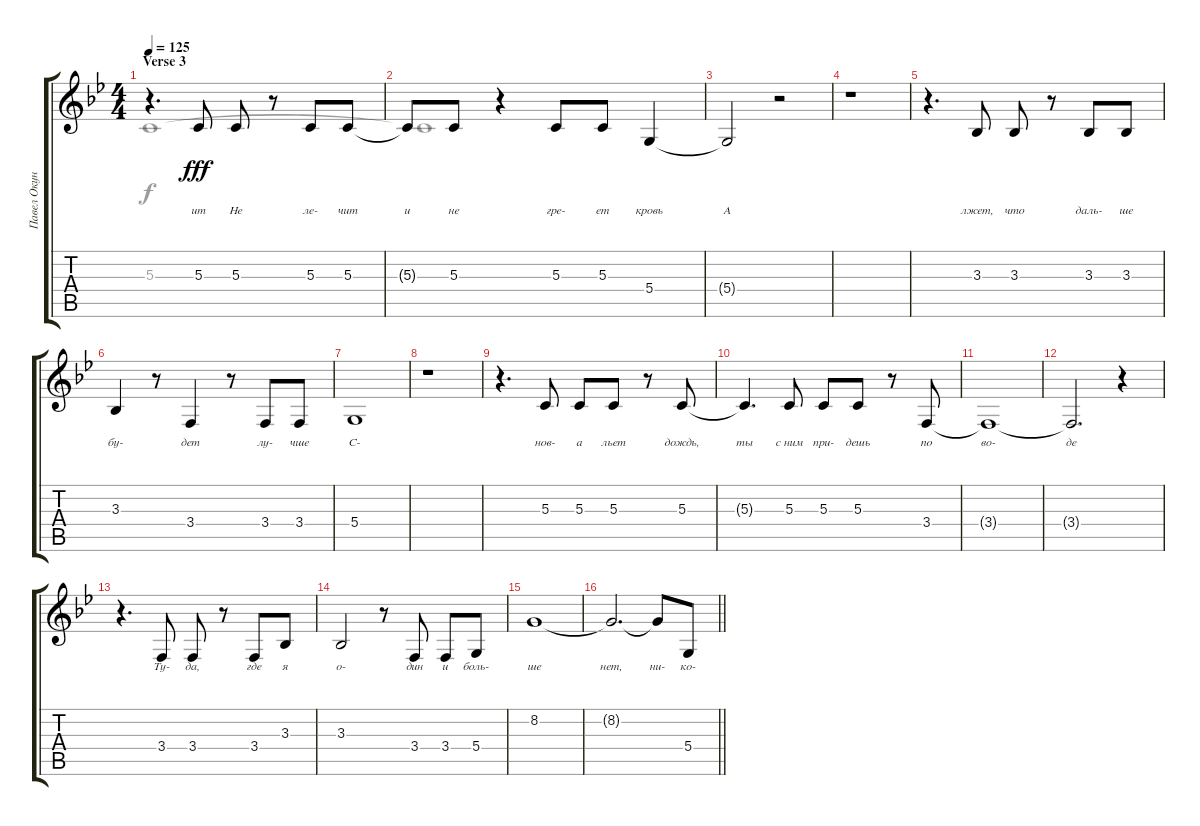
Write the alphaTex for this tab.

\track ("Павел Окунев" "Павел Окун") {instrument altosax}
\staff {score tabs}
\tuning (E4 B3 G3 D3 A2 E2) {hide}
\voice
\ts (4 4)
\section ("" "Verse 3")
\tempo 125
\clef g2
\ks bb
r.4{d dy fff} 5.3.8{lyrics (0 "ит") lyrics (1 "") lyrics (2 "") lyrics (3 "") lyrics (4 "")} 5.3.8{lyrics (0 "Не") lyrics (1 "") lyrics (2 "") lyrics (3 "") lyrics (4 "")} r.8 5.3.8{lyrics (0 "ле-") lyrics (1 "") lyrics (2 "") lyrics (3 "") lyrics (4 "")} 5.3.8{lyrics (0 "чит") lyrics (1 "") lyrics (2 "") lyrics (3 "") lyrics (4 "")} |
5.3{t}.8{lyrics (0 "и") lyrics (1 "") lyrics (2 "") lyrics (3 "") lyrics (4 "")} 5.3.8{lyrics (0 "не") lyrics (1 "") lyrics (2 "") lyrics (3 "") lyrics (4 "")} r.4 5.3.8{lyrics (0 "гре-") lyrics (1 "") lyrics (2 "") lyrics (3 "") lyrics (4 "")} 5.3.8{lyrics (0 "ет") lyrics (1 "") lyrics (2 "") lyrics (3 "") lyrics (4 "")} 5.4.4{lyrics (0 "кровь") lyrics (1 "") lyrics (2 "") lyrics (3 "") lyrics (4 "")} |
5.4{t}.2{lyrics (0 "А") lyrics (1 "") lyrics (2 "") lyrics (3 "") lyrics (4 "")} r.2 |
r.1 |
r.4{d} 3.3.8{lyrics (0 "лжет,") lyrics (1 "") lyrics (2 "") lyrics (3 "") lyrics (4 "")} 3.3.8{lyrics (0 "что") lyrics (1 "") lyrics (2 "") lyrics (3 "") lyrics (4 "")} r.8 3.3.8{lyrics (0 "даль-") lyrics (1 "") lyrics (2 "") lyrics (3 "") lyrics (4 "")} 3.3.8{lyrics (0 "ше") lyrics (1 "") lyrics (2 "") lyrics (3 "") lyrics (4 "")} |
3.3.4{lyrics (0 "бу-") lyrics (1 "") lyrics (2 "") lyrics (3 "") lyrics (4 "")} r.8 3.4.4{lyrics (0 "дет") lyrics (1 "") lyrics (2 "") lyrics (3 "") lyrics (4 "")} r.8 3.4.8{lyrics (0 "лу-") lyrics (1 "") lyrics (2 "") lyrics (3 "") lyrics (4 "")} 3.4.8{lyrics (0 "чше") lyrics (1 "") lyrics (2 "") lyrics (3 "") lyrics (4 "")} |
5.4.1{lyrics (0 "С-") lyrics (1 "") lyrics (2 "") lyrics (3 "") lyrics (4 "")} |
r.1 |
r.4{d} 5.3.8{lyrics (0 "нов-") lyrics (1 "") lyrics (2 "") lyrics (3 "") lyrics (4 "")} 5.3.8{lyrics (0 "а") lyrics (1 "") lyrics (2 "") lyrics (3 "") lyrics (4 "")} 5.3.8{lyrics (0 "льет") lyrics (1 "") lyrics (2 "") lyrics (3 "") lyrics (4 "")} r.8 5.3.8{lyrics (0 "дождь,") lyrics (1 "") lyrics (2 "") lyrics (3 "") lyrics (4 "")} |
5.3{t}.4{d lyrics (0 "ты") lyrics (1 "") lyrics (2 "") lyrics (3 "") lyrics (4 "")} 5.3.8{lyrics (0 "с ним") lyrics (1 "") lyrics (2 "") lyrics (3 "") lyrics (4 "")} 5.3.8{lyrics (0 "при-") lyrics (1 "") lyrics (2 "") lyrics (3 "") lyrics (4 "")} 5.3.8{lyrics (0 "дешь") lyrics (1 "") lyrics (2 "") lyrics (3 "") lyrics (4 "")} r.8 3.4.8{lyrics (0 "по") lyrics (1 "") lyrics (2 "") lyrics (3 "") lyrics (4 "")} |
3.4{t}.1{lyrics (0 "во-") lyrics (1 "") lyrics (2 "") lyrics (3 "") lyrics (4 "")} |
3.4{t}.2{d lyrics (0 "де") lyrics (1 "") lyrics (2 "") lyrics (3 "") lyrics (4 "")} r.4 |
r.4{d} 3.4.8{lyrics (0 "Ту-") lyrics (1 "") lyrics (2 "") lyrics (3 "") lyrics (4 "")} 3.4.8{lyrics (0 "да,") lyrics (1 "") lyrics (2 "") lyrics (3 "") lyrics (4 "")} r.8 3.4.8{lyrics (0 "где") lyrics (1 "") lyrics (2 "") lyrics (3 "") lyrics (4 "")} 3.3.8{lyrics (0 "я") lyrics (1 "") lyrics (2 "") lyrics (3 "") lyrics (4 "")} |
3.3.2{lyrics (0 "о-") lyrics (1 "") lyrics (2 "") lyrics (3 "") lyrics (4 "")} r.8 3.4.8{lyrics (0 "дин") lyrics (1 "") lyrics (2 "") lyrics (3 "") lyrics (4 "")} 3.4.8{lyrics (0 "и") lyrics (1 "") lyrics (2 "") lyrics (3 "") lyrics (4 "")} 5.4.8{lyrics (0 "боль-") lyrics (1 "") lyrics (2 "") lyrics (3 "") lyrics (4 "")} |
8.2.1{lyrics (0 "ше") lyrics (1 "") lyrics (2 "") lyrics (3 "") lyrics (4 "")} |
\barLineRight lightlight
8.2{t}.2{d lyrics (0 "нет,") lyrics (1 "") lyrics (2 "") lyrics (3 "") lyrics (4 "")} 8.2{t}.8{lyrics (0 "ни-") lyrics (1 "") lyrics (2 "") lyrics (3 "") lyrics (4 "")} 5.4.8{lyrics (0 "ко-") lyrics (1 "") lyrics (2 "") lyrics (3 "") lyrics (4 "")}
\voice
\clef g2
\ottava regular
\simile none
\ks bb
5.3{t}.1{dy f} |
5.3{t}.1 |
|
|
|
|
|
|
|
|
|
|
|
|
|
\barLineRight lightlight
